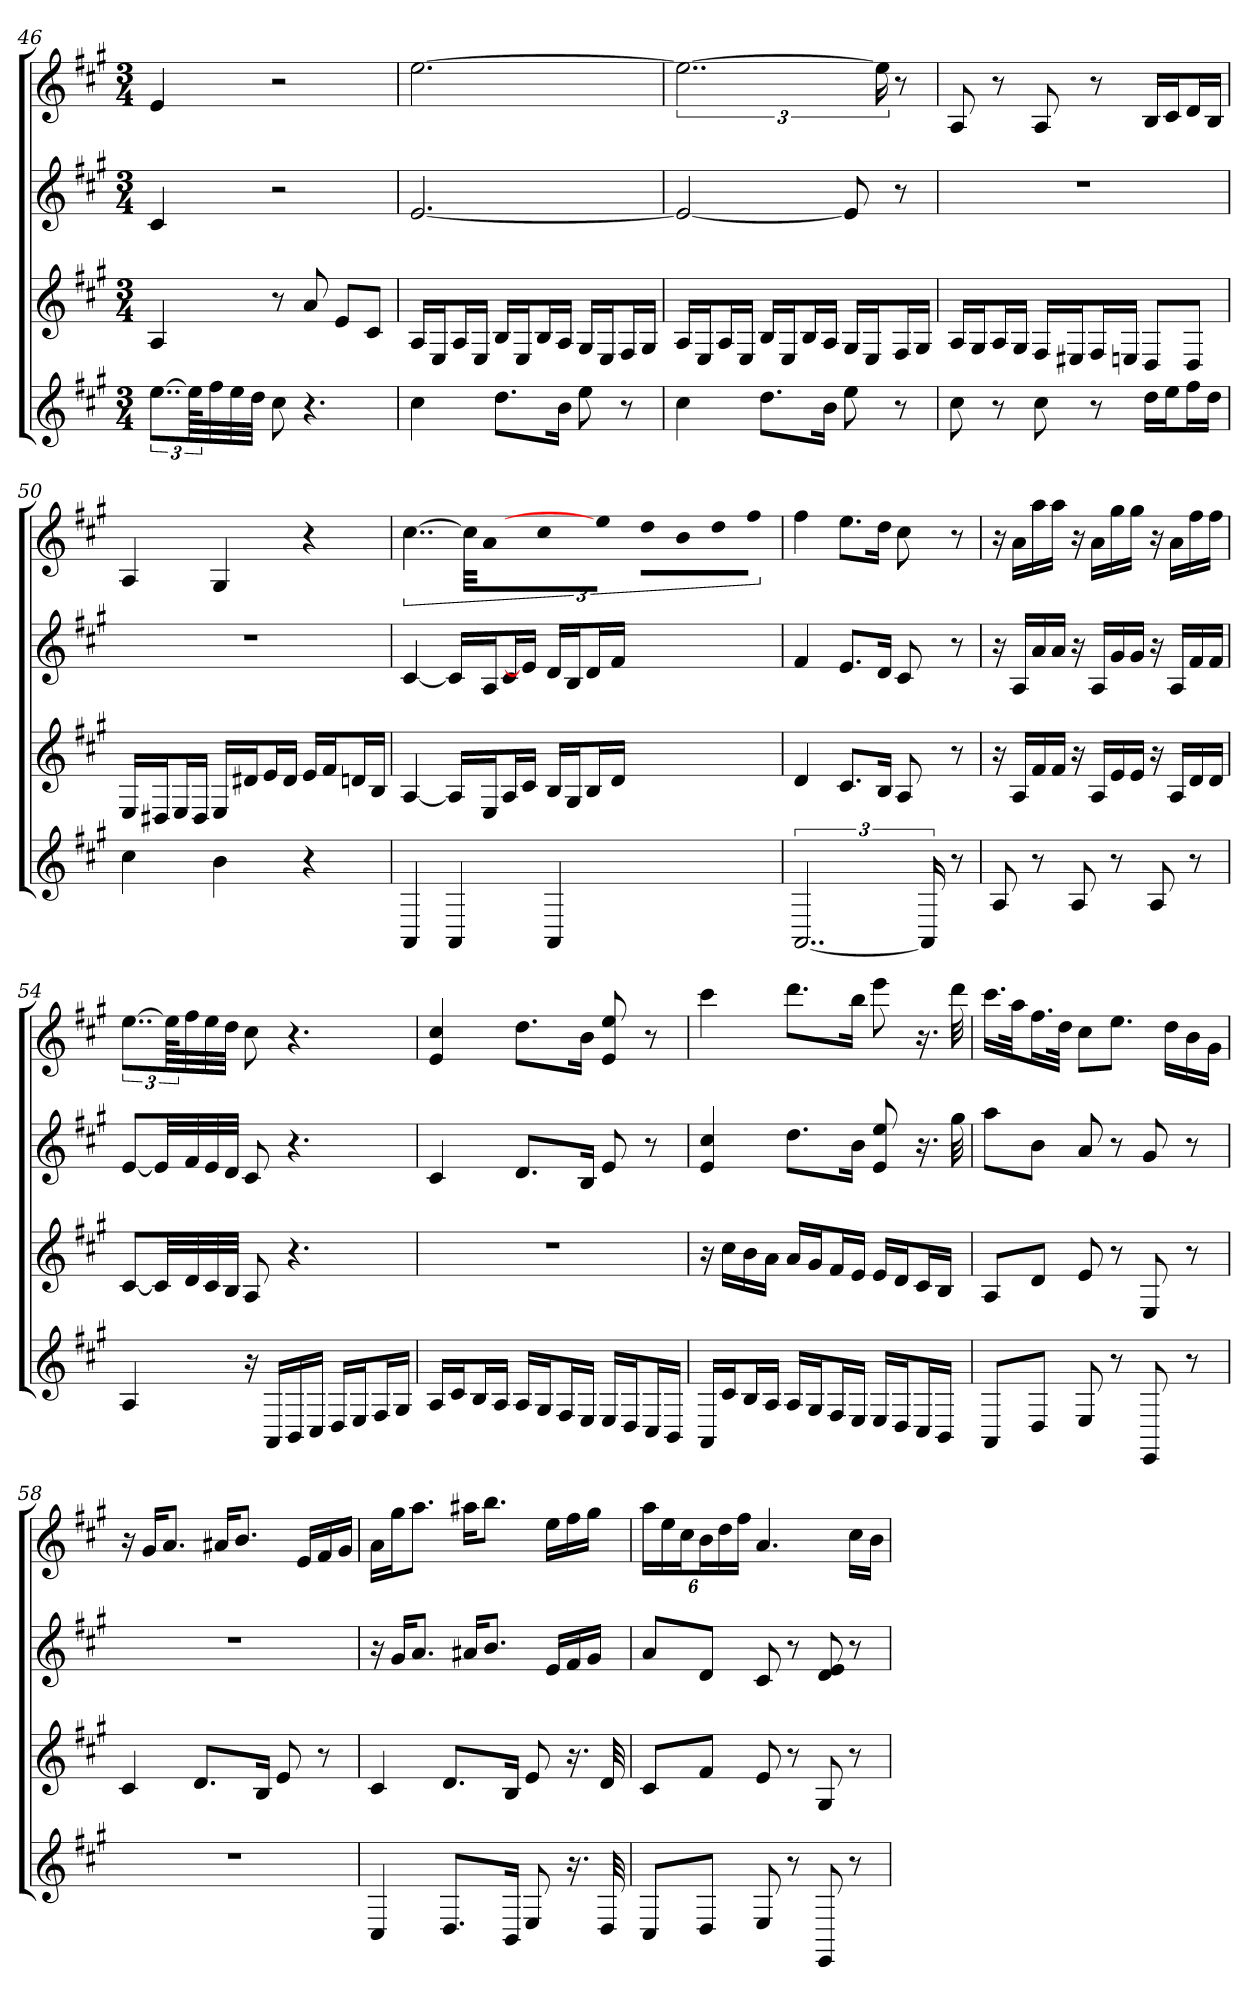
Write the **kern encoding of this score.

**kern	**kern	**kern	**kern
*part4	*part3	*part2	*part1
*staff4	*staff3	*staff2	*staff1
*k[f#c#g#]	*k[f#c#g#]	*k[f#c#g#]	*k[f#c#g#]
*A:	*A:	*A:	*A:
*M3/4	*M3/4	*M3/4	*M3/4
=46	=46	=46	=46
[12..eeL	4A	4c#	4e
96eeKLL]	.	.	.
32ff#	.	.	.
32ee	.	.	.
32ddJJJ	.	.	.
8cc#	8r	2r	2r
4.r	8a	.	.
.	8eL	.	.
.	8c#J	.	.
=47	=47	=47	=47
4cc#	16ALL	[2.e	[2.ee
.	16EJ	.	.
.	16AL	.	.
.	16EJJ	.	.
8.ddL	16BLL	.	.
.	16EJ	.	.
.	16BL	.	.
16bJk	16AJJ	.	.
8ee	16G#LL	.	.
.	16EJ	.	.
8r	16F#L	.	.
.	16G#JJ	.	.
=48	=48	=48	=48
4cc#	16ALL	2e_	3..ee_
.	16EJ	.	.
.	16AL	.	.
.	16EJJ	.	.
8.ddL	16BLL	.	.
.	16EJ	.	.
.	16BL	.	.
16bJk	16AJJ	.	.
8ee	16G#LL	8e]	.
.	16EJ	.	.
.	.	.	24ee]
8r	16F#L	8r	8r
.	16G#JJ	.	.
=49	=49	=49	=49
8cc#	16ALL	2.r	8A
.	16G#J	.	.
8r	16AL	.	8r
.	16G#JJ	.	.
8cc#	16F#LL	.	8A
.	16E#XJ	.	.
8r	16F#L	.	8r
.	16EnJJ	.	.
16ddLL	8DL	.	16BLL
16eeJ	.	.	16c#J
16ff#L	8DJ	.	16dL
16ddJJ	.	.	16BJJ
=50	=50	=50	=50
4cc#	16ELL	2.r	4A
.	16D#XJ	.	.
.	16EL	.	.
.	16D#JJ	.	.
4b	16ELL	.	4G#
.	16d#XJ	.	.
.	16eL	.	.
.	16d#JJ	.	.
4r	16eLL	.	4r
.	16f#J	.	.
.	16dnL	.	.
.	16BJJ	.	.
=51	=51	=51	=51
4AA	[4A	[4c#	[6..cc#
4AA	16ALL]	16c#LL]	.
.	.	.	48cc#KLL]
.	16EJ	16AJ	16aJ
.	16AL	16c#L	16cc#L
.	16c#JJ	16eJJ]	16eeJJ]
4AA	16BLL	16dLL	16ddLL
.	16G#J	16BJ	16bJ
.	16BL	16dL	16ddL
.	16dJJ	16f#JJ	16ff#JJ
=52	=52	=52	=52
[3..AA	4d	4f#	4ff#
.	8.c#L	8.eL	8.eeL
.	16BJk	16dJk	16ddJk
.	8A	8c#	8cc#
24AA]	.	.	.
8r	8r	8r	8r
=53	=53	=53	=53
8A	16r	16r	16r
.	16ALL	16ALL	16aLL
8r	16f#	16a	16aa
.	16f#JJ	16aJJ	16aaJJ
8A	16r	16r	16r
.	16ALL	16ALL	16aLL
8r	16e	16g#	16gg#
.	16eJJ	16g#JJ	16gg#JJ
8A	16r	16r	16r
.	16ALL	16ALL	16aLL
8r	16d	16f#	16ff#
.	16dJJ	16f#JJ	16ff#JJ
=54	=54	=54	=54
4A	[8c#L	[8eL	[12..eeL
.	32c#LL]	32eLL]	.
.	.	.	96eeKLL]
.	32d	32f#	32ff#
.	32c#	32e	32ee
.	32BJJJ	32dJJJ	32ddJJJ
16r	8A	8c#	8cc#
16AALL	.	.	.
16BB	4.r	4.r	4.r
16C#JJ	.	.	.
16DLL	.	.	.
16EJ	.	.	.
16F#L	.	.	.
16G#JJ	.	.	.
=55	=55	=55	=55
16ALL	2.r	4c#	4e 4cc#
16c#J	.	.	.
16BL	.	.	.
16AJJ	.	.	.
16ALL	.	8.dL	8.ddL
16G#J	.	.	.
16F#L	.	.	.
16EJJ	.	16BJk	16bJk
16ELL	.	8e	8e 8ee
16DJ	.	.	.
16C#L	.	8r	8r
16BBJJ	.	.	.
=56	=56	=56	=56
16AALL	16r	4e 4cc#	4ccc#
16c#J	16cc#LL	.	.
16BL	16b	.	.
16AJJ	16aJJ	.	.
16ALL	16aLL	8.ddL	8.dddL
16G#J	16g#J	.	.
16F#L	16f#L	.	.
16EJJ	16eJJ	16bJk	16bbJk
16ELL	16eLL	8e 8ee	8eee
16DJ	16dJ	.	.
16C#L	16c#L	16.r	16.r
16BBJJ	16BJJ	.	.
.	.	32gg#	32ddd
=57	=57	=57	=57
8AAL	8AL	8aaL	16.ccc#LL
.	.	.	32aaJk
8DJ	8dJ	8bJ	16.ff#L
.	.	.	32ddJJk
8E	8e	8a	8cc#L
8r	8r	8r	8.eeJ
8EE	8E	8g#	.
.	.	.	16ddLL
8r	8r	8r	16b
.	.	.	16g#JJ
=58	=58	=58	=58
2.r	4c#	2.r	16r
.	.	.	16g#KL
.	.	.	8.aJ
.	8.dL	.	.
.	.	.	16a#XKL
.	.	.	8.bJ
.	16BJk	.	.
.	8e	.	.
.	.	.	16eLL
.	8r	.	16f#
.	.	.	16g#JJ
=59	=59	=59	=59
4C#	4c#	16r	16aLL
.	.	16g#KL	16gg#J
.	.	8.aJ	8.aaJ
8.DL	8.dL	.	.
.	.	16a#XKL	16aa#XKL
.	.	8.bJ	8.bbJ
16BBJk	16BJk	.	.
8E	8e	.	.
.	.	16eLL	16eeLL
16.r	16.r	16f#	16ff#
.	.	16g#JJ	16gg#JJ
32D	32d	.	.
=60	=60	=60	=60
8C#L	8c#L	8aL	24aaLL
.	.	.	24ee
.	.	.	24cc#J
8DJ	8f#J	8dJ	24bL
.	.	.	24dd
.	.	.	24ff#JJ
8E	8e	8c#	4.a
8r	8r	8r	.
8EE	8G#	8d 8e	.
8r	8r	8r	16cc#LL
.	.	.	16bJJ
=	=	=	=
*-	*-	*-	*-
